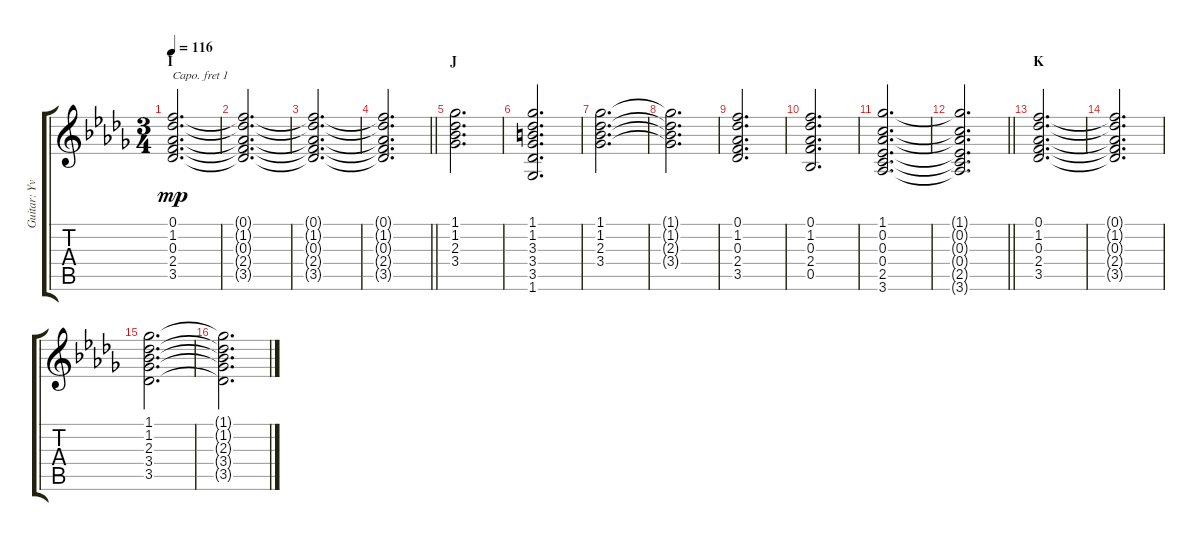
\track ("Guitar: Yves" "Guitar: Yv") {instrument acousticguitarsteel}
\staff {score tabs}
\capo 1
\tuning (E4 B3 G3 D3 A2 E2) {hide}
\ts (3 4)
\section ("" "I")
\tempo 116
\clef g2
\ks db
(0.1 1.2 0.3 2.4 3.5).2{d dy mp} |
(0.1{t} 1.2{t} 0.3{t} 2.4{t} 3.5{t}).2{d} |
(0.1{t} 1.2{t} 0.3{t} 2.4{t} 3.5{t}).2{d} |
\barLineRight lightlight
(0.1{t} 1.2{t} 0.3{t} 2.4{t} 3.5{t}).2{d} |
\section ("" "J")
(1.1 1.2 2.3 3.4).2{d} |
(1.1 1.2 3.3 3.4 3.5 1.6).2{d} |
(1.1 1.2 2.3 3.4).2{d} |
(1.1{t} 1.2{t} 2.3{t} 3.4{t}).2{d} |
(0.1 1.2 0.3 2.4 3.5).2{d} |
(0.1 1.2 0.3 2.4 0.5).2{d} |
(1.1 0.2 0.3 0.4 2.5 3.6).2{d} |
\barLineRight lightlight
(1.1{t} 0.2{t} 0.3{t} 0.4{t} 2.5{t} 3.6{t}).2{d} |
\section ("" "K")
(0.1 1.2 0.3 2.4 3.5).2{d} |
(0.1{t} 1.2{t} 0.3{t} 2.4{t} 3.5{t}).2{d} |
(1.1 1.2 2.3 3.4 3.5).2{d} |
(1.1{t} 1.2{t} 2.3{t} 3.4{t} 3.5{t}).2{d}
